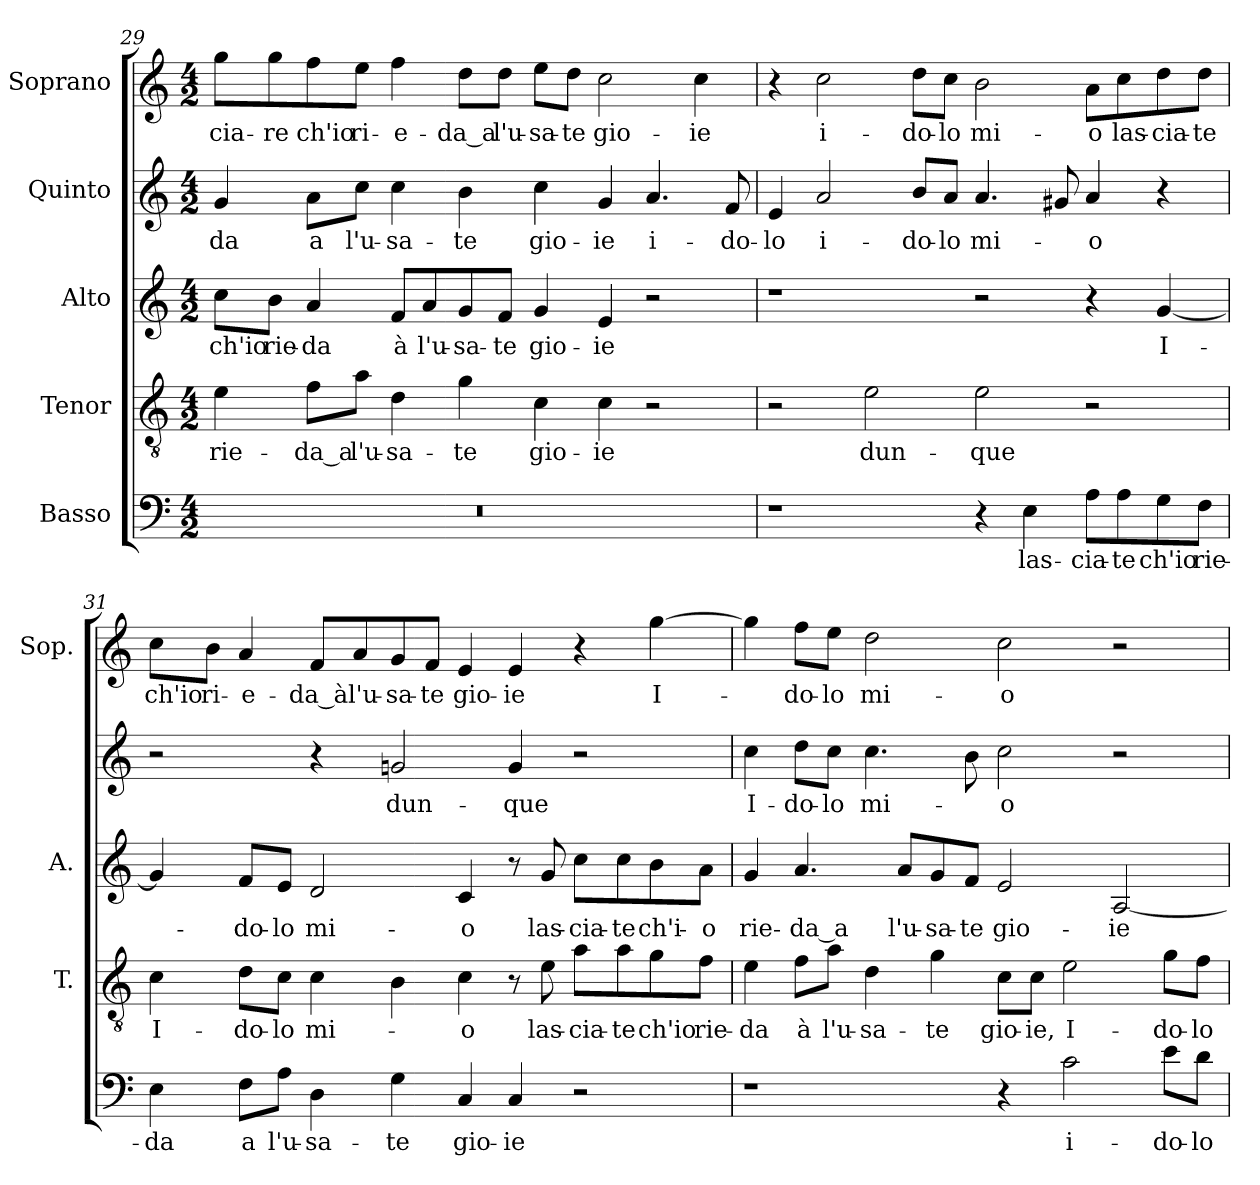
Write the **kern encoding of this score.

**kern	**text	**kern	**text	**kern	**text	**kern	**text	**kern	**text
*part5	*part5	*part4	*part4	*part3	*part3	*part2	*part2	*part1	*part1
*staff5	*staff5	*staff4	*staff4	*staff3	*staff3	*staff2	*staff2	*staff1	*staff1
*I"Basso	*	*I"Tenor	*	*I"Alto	*	*I"Quinto	*	*I"Soprano	*
*	*	*I'T.	*	*I'A.	*	*	*	*I'Sop.	*
*clefF4	*	*clefGv2	*	*clefG2	*	*clefG2	*	*clefG2	*
*	*	*ITrd7c12	*	*	*	*	*	*	*
*k[]	*	*k[]	*	*k[]	*	*k[]	*	*k[]	*
*C:	*	*C:	*	*C:	*	*C:	*	*C:	*
*M4/2	*	*M4/2	*	*M4/2	*	*M4/2	*	*M4/2	*
=29	=29	=29	=29	=29	=29	=29	=29	=29	=29
!LO:N:vis=1	!	!	!	!	!	!	!	!	!
!	!	!	!LO:LY:b:color=#000000	!	!	!	!	!	!
!	!	!	!	!	!LO:LY:b:color=#000000	!	!	!	!
!	!	!	!	!	!	!	!LO:LY:b:color=#000000	!	!
!	!	!	!	!	!	!	!	!	!LO:LY:b:color=#000000
0r	.	4Ei\	rie-	8cci\L	ch'io	4gi/	-da	8ggi\L	-cia-
!	!	!	!	!	!LO:LY:b:color=#000000	!	!	!	!
!	!	!	!	!	!	!	!	!	!LO:LY:b:color=#000000
.	.	.	.	8bi\J	rie-	.	.	8ggi\	-re
!	!	!	!LO:LY:b:color=#000000	!	!	!	!	!	!
!	!	!	!	!	!LO:LY:b:color=#000000	!	!	!	!
!	!	!	!	!	!	!	!LO:LY:b:color=#000000	!	!
!	!	!	!	!	!	!	!	!	!LO:LY:b:color=#000000
.	.	8Fi\L	-da_a	4ai/	-da	8ai\L	a	8ffi\	ch'io
!	!	!	!LO:LY:b:color=#000000	!	!	!	!	!	!
!	!	!	!	!	!	!	!LO:LY:b:color=#000000	!	!
!	!	!	!	!	!	!	!	!	!LO:LY:b:color=#000000
.	.	8Ai\J	l'u-	.	.	8cci\J	l'u-	8eei\J	ri-
!	!	!	!LO:LY:b:color=#000000	!	!	!	!	!	!
!	!	!	!	!	!LO:LY:b:color=#000000	!	!	!	!
!	!	!	!	!	!	!	!LO:LY:b:color=#000000	!	!
!	!	!	!	!	!	!	!	!	!LO:LY:b:color=#000000
.	.	4Di\	-sa-	8fi/L	à	4cci\	-sa-	4ffi\	-e-
!	!	!	!	!	!LO:LY:b:color=#000000	!	!	!	!
.	.	.	.	8ai/	l'u-	.	.	.	.
!	!	!	!LO:LY:b:color=#000000	!	!	!	!	!	!
!	!	!	!	!	!LO:LY:b:color=#000000	!	!	!	!
!	!	!	!	!	!	!	!LO:LY:b:color=#000000	!	!
!	!	!	!	!	!	!	!	!	!LO:LY:b:color=#000000
.	.	4Gi\	-te	8gi/	-sa-	4bi\	-te	8ddi\L	-da_a
!	!	!	!	!	!LO:LY:b:color=#000000	!	!	!	!
!	!	!	!	!	!	!	!	!	!LO:LY:b:color=#000000
.	.	.	.	8fi/J	-te	.	.	8ddi\J	l'u-
!	!	!	!LO:LY:b:color=#000000	!	!	!	!	!	!
!	!	!	!	!	!LO:LY:b:color=#000000	!	!	!	!
!	!	!	!	!	!	!	!LO:LY:b:color=#000000	!	!
!	!	!	!	!	!	!	!	!	!LO:LY:b:color=#000000
.	.	4Ci\	gio-	4gi/	gio-	4cci\	gio-	8eei\L	-sa-
!	!	!	!	!	!	!	!	!	!LO:LY:b:color=#000000
.	.	.	.	.	.	.	.	8ddi\J	-te
!	!	!	!LO:LY:b:color=#000000	!	!	!	!	!	!
!	!	!	!	!	!LO:LY:b:color=#000000	!	!	!	!
!	!	!	!	!	!	!	!LO:LY:b:color=#000000	!	!
!	!	!	!	!	!	!	!	!	!LO:LY:b:color=#000000
.	.	4Ci\	-ie	4ei/	-ie	4gi/	-ie	2cci\	gio-
!	!	!	!	!	!	!	!LO:LY:b:color=#000000	!	!
.	.	2r	.	2r	.	4.ai/	i-	.	.
!	!	!	!	!	!	!	!	!	!LO:LY:b:color=#000000
.	.	.	.	.	.	.	.	4cci\	-ie
!	!	!	!	!	!	!	!LO:LY:b:color=#000000	!	!
.	.	.	.	.	.	8fi/	-do-	.	.
!!LO:PB:g=z
=30	=30	=30	=30	=30	=30	=30	=30	=30	=30
!	!	!	!	!	!	!	!LO:LY:b:color=#000000	!	!
1r	.	2r	.	1r	.	4ei/	-lo	4r	.
!	!	!	!	!	!	!	!LO:LY:b:color=#000000	!	!
!	!	!	!	!	!	!	!	!	!LO:LY:b:color=#000000
.	.	.	.	.	.	2ai/	i-	2cci\	i-
!	!	!	!LO:LY:b:color=#000000	!	!	!	!	!	!
.	.	2Ei\	dun-	.	.	.	.	.	.
!	!	!	!	!	!	!	!LO:LY:b:color=#000000	!	!
!	!	!	!	!	!	!	!	!	!LO:LY:b:color=#000000
.	.	.	.	.	.	8bi/L	-do-	8ddi\L	-do-
!	!	!	!	!	!	!	!LO:LY:b:color=#000000	!	!
!	!	!	!	!	!	!	!	!	!LO:LY:b:color=#000000
.	.	.	.	.	.	8ai/J	-lo	8cci\J	-lo
!	!	!	!LO:LY:b:color=#000000	!	!	!	!	!	!
!	!	!	!	!	!	!	!LO:LY:b:color=#000000	!	!
!	!	!	!	!	!	!	!	!	!LO:LY:b:color=#000000
4r	.	2Ei\	-que	2r	.	4.ai/	mi-	2bi\	mi-
!	!LO:LY:b:color=#000000	!	!	!	!	!	!	!	!
4Ei\	las-	.	.	.	.	.	.	.	.
.	.	.	.	.	.	8g#Xi/	.	.	.
!	!LO:LY:b:color=#000000	!	!	!	!	!	!	!	!
!	!	!	!	!	!	!	!LO:LY:b:color=#000000	!	!
!	!	!	!	!	!	!	!	!	!LO:LY:b:color=#000000
8Ai\L	-cia-	2r	.	4r	.	4ai/	-o	8ai\L	-o
!	!LO:LY:b:color=#000000	!	!	!	!	!	!	!	!
!	!	!	!	!	!	!	!	!	!LO:LY:b:color=#000000
8Ai\	-te	.	.	.	.	.	.	8cci\	las-
!	!LO:LY:b:color=#000000	!	!	!	!	!	!	!	!
!	!	!	!	!	!LO:LY:b:color=#000000	!	!	!	!
!	!	!	!	!	!	!	!	!	!LO:LY:b:color=#000000
8Gi\	ch'io	.	.	[<4gi/	I-	4r	.	8ddi\	-cia-
!	!LO:LY:b:color=#000000	!	!	!	!	!	!	!	!
!	!	!	!	!	!	!	!	!	!LO:LY:b:color=#000000
8Fi\J	rie-	.	.	.	.	.	.	8ddi\J	-te
=31	=31	=31	=31	=31	=31	=31	=31	=31	=31
!	!LO:LY:b:color=#000000	!	!	!	!	!	!	!	!
!	!	!	!LO:LY:b:color=#000000	!	!	!	!	!	!
!	!	!	!	!	!	!	!	!	!LO:LY:b:color=#000000
4Ei\	-da	4Ci\	I-	4gi/]	.	2r	.	8cci\L	ch'io
!	!	!	!	!	!	!	!	!	!LO:LY:b:color=#000000
.	.	.	.	.	.	.	.	8bi\J	ri-
!	!LO:LY:b:color=#000000	!	!	!	!	!	!	!	!
!	!	!	!LO:LY:b:color=#000000	!	!	!	!	!	!
!	!	!	!	!	!LO:LY:b:color=#000000	!	!	!	!
!	!	!	!	!	!	!	!	!	!LO:LY:b:color=#000000
8Fi\L	a	8Di\L	-do-	8fi/L	-do-	.	.	4ai/	-e-
!	!LO:LY:b:color=#000000	!	!	!	!	!	!	!	!
!	!	!	!LO:LY:b:color=#000000	!	!	!	!	!	!
!	!	!	!	!	!LO:LY:b:color=#000000	!	!	!	!
8Ai\J	l'u-	8Ci\J	-lo	8ei/J	-lo	.	.	.	.
!	!LO:LY:b:color=#000000	!	!	!	!	!	!	!	!
!	!	!	!LO:LY:b:color=#000000	!	!	!	!	!	!
!	!	!	!	!	!LO:LY:b:color=#000000	!	!	!	!
!	!	!	!	!	!	!	!	!	!LO:LY:b:color=#000000
4Di\	-sa-	4Ci\	mi-	2di/	mi-	4r	.	8fi/L	-da_à
!	!	!	!	!	!	!	!	!	!LO:LY:b:color=#000000
.	.	.	.	.	.	.	.	8ai/	l'u-
!	!LO:LY:b:color=#000000	!	!	!	!	!	!	!	!
!	!	!	!	!	!	!	!LO:LY:b:color=#000000	!	!
!	!	!	!	!	!	!	!	!	!LO:LY:b:color=#000000
4Gi\	-te	4BBi\	.	.	.	2gni/	dun-	8gi/	-sa-
!	!	!	!	!	!	!	!	!	!LO:LY:b:color=#000000
.	.	.	.	.	.	.	.	8fi/J	-te
!	!LO:LY:b:color=#000000	!	!	!	!	!	!	!	!
!	!	!	!LO:LY:b:color=#000000	!	!	!	!	!	!
!	!	!	!	!	!LO:LY:b:color=#000000	!	!	!	!
!	!	!	!	!	!	!	!	!	!LO:LY:b:color=#000000
4Ci/	gio-	4Ci\	-o	4ci/	-o	.	.	4ei/	gio-
!	!LO:LY:b:color=#000000	!	!	!	!	!	!	!	!
!	!	!	!	!	!	!	!LO:LY:b:color=#000000	!	!
!	!	!	!	!	!	!	!	!	!LO:LY:b:color=#000000
4Ci/	-ie	8r	.	8r	.	4gi/	-que	4ei/	-ie
!	!	!	!LO:LY:b:color=#000000	!	!	!	!	!	!
!	!	!	!	!	!LO:LY:b:color=#000000	!	!	!	!
.	.	8Ei\	las-	8gi/	las-	.	.	.	.
!	!	!	!LO:LY:b:color=#000000	!	!	!	!	!	!
!	!	!	!	!	!LO:LY:b:color=#000000	!	!	!	!
2r	.	8Ai\L	-cia-	8cci\L	-cia-	2r	.	4r	.
!	!	!	!LO:LY:b:color=#000000	!	!	!	!	!	!
!	!	!	!	!	!LO:LY:b:color=#000000	!	!	!	!
.	.	8Ai\	-te	8cci\	-te	.	.	.	.
!	!	!	!LO:LY:b:color=#000000	!	!	!	!	!	!
!	!	!	!	!	!LO:LY:b:color=#000000	!	!	!	!
!	!	!	!	!	!	!	!	!	!LO:LY:b:color=#000000
.	.	8Gi\	ch'io	8bi\	ch'i-	.	.	[>4ggi\	I-
!	!	!	!LO:LY:b:color=#000000	!	!	!	!	!	!
!	!	!	!	!	!LO:LY:b:color=#000000	!	!	!	!
.	.	8Fi\J	rie-	8ai\J	-o	.	.	.	.
!!LO:LB:g=z
=32	=32	=32	=32	=32	=32	=32	=32	=32	=32
!	!	!	!LO:LY:b:color=#000000	!	!	!	!	!	!
!	!	!	!	!	!LO:LY:b:color=#000000	!	!	!	!
!	!	!	!	!	!	!	!LO:LY:b:color=#000000	!	!
1r	.	4Ei\	-da	4gi/	rie-	4cci\	I-	4ggi\]	.
!	!	!	!LO:LY:b:color=#000000	!	!	!	!	!	!
!	!	!	!	!	!LO:LY:b:color=#000000	!	!	!	!
!	!	!	!	!	!	!	!LO:LY:b:color=#000000	!	!
!	!	!	!	!	!	!	!	!	!LO:LY:b:color=#000000
.	.	8Fi\L	à	4.ai/	-da_a	8ddi\L	-do-	8ffi\L	-do-
!	!	!	!LO:LY:b:color=#000000	!	!	!	!	!	!
!	!	!	!	!	!	!	!LO:LY:b:color=#000000	!	!
!	!	!	!	!	!	!	!	!	!LO:LY:b:color=#000000
.	.	8Ai\J	l'u-	.	.	8cci\J	-lo	8eei\J	-lo
!	!	!	!LO:LY:b:color=#000000	!	!	!	!	!	!
!	!	!	!	!	!	!	!LO:LY:b:color=#000000	!	!
!	!	!	!	!	!	!	!	!	!LO:LY:b:color=#000000
.	.	4Di\	-sa-	.	.	4.cci\	mi-	2ddi\	mi-
!	!	!	!	!	!LO:LY:b:color=#000000	!	!	!	!
.	.	.	.	8ai/L	l'u-	.	.	.	.
!	!	!	!LO:LY:b:color=#000000	!	!	!	!	!	!
!	!	!	!	!	!LO:LY:b:color=#000000	!	!	!	!
.	.	4Gi\	-te	8gi/	-sa-	.	.	.	.
!	!	!	!	!	!LO:LY:b:color=#000000	!	!	!	!
.	.	.	.	8fi/J	-te	8bi\	.	.	.
!	!	!	!LO:LY:b:color=#000000	!	!	!	!	!	!
!	!	!	!	!	!LO:LY:b:color=#000000	!	!	!	!
!	!	!	!	!	!	!	!LO:LY:b:color=#000000	!	!
!	!	!	!	!	!	!	!	!	!LO:LY:b:color=#000000
4r	.	8Ci\L	gio-	2ei/	gio-	2cci\	-o	2cci\	-o
!	!	!	!LO:LY:b:color=#000000	!	!	!	!	!	!
.	.	8Ci\J	-ie,	.	.	.	.	.	.
!	!LO:LY:b:color=#000000	!	!	!	!	!	!	!	!
!	!	!	!LO:LY:b:color=#000000	!	!	!	!	!	!
2ci\	i-	2Ei\	I-	.	.	.	.	.	.
!	!	!	!	!	!LO:LY:b:color=#000000	!	!	!	!
.	.	.	.	[<2Ai/	-ie	2r	.	2r	.
!	!LO:LY:b:color=#000000	!	!	!	!	!	!	!	!
!	!	!	!LO:LY:b:color=#000000	!	!	!	!	!	!
8ei\L	-do-	8Gi\L	-do-	.	.	.	.	.	.
!	!LO:LY:b:color=#000000	!	!	!	!	!	!	!	!
!	!	!	!LO:LY:b:color=#000000	!	!	!	!	!	!
8di\J	-lo	8Fi\J	-lo	.	.	.	.	.	.
=	=	=	=	=	=	=	=	=	=
*-	*-	*-	*-	*-	*-	*-	*-	*-	*-
